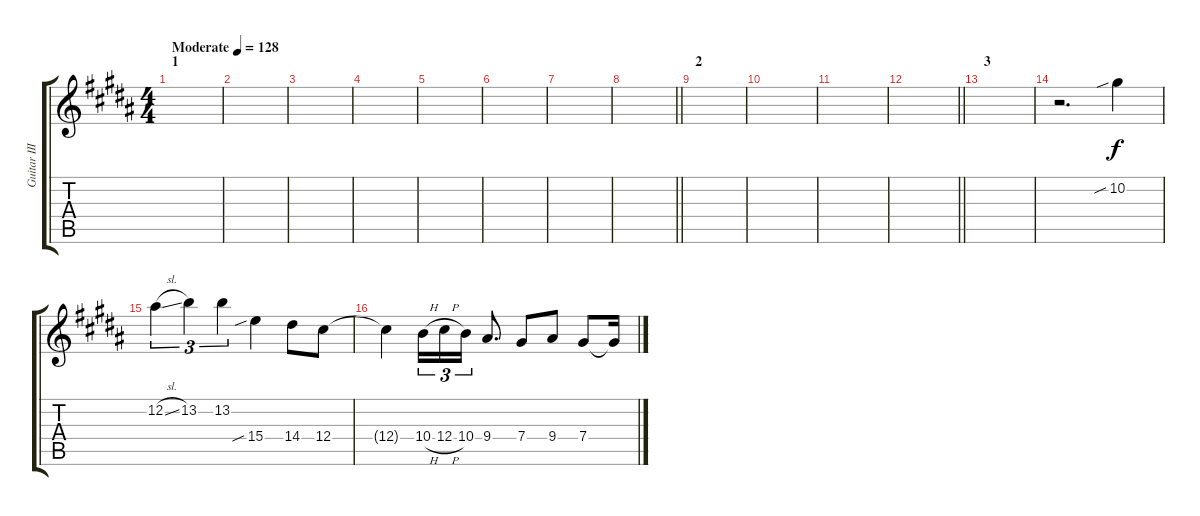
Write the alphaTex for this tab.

\track ("Guitar III" "Guitar III") {instrument overdrivenguitar}
\staff {score tabs}
\tuning (Eb4 Bb3 Gb3 Db3 Ab2 Db2) {hide}
\ts (4 4)
\section ("" "1")
\tempo (128 "Moderate")
\clef g2
\ks g#minor
|
|
|
|
|
|
|
\barLineRight lightlight
|
\section ("" "2")
|
|
|
\barLineRight lightlight
|
\section ("" "3")
|
r.2{d} 10.2{sib}.4 |
12.2{sl}.4{tu (3 2)} 13.2.4{tu (3 2)} 13.2.4{tu (3 2)} 15.4{sib}.4 14.4.8 12.4.8 |
12.4{t}.4 10.4{h}.16{tu (3 2)} 12.4{h}.16{tu (3 2)} 10.4.16{tu (3 2)} 9.4.8{d} 7.4.8 9.4.8 7.4.8 7.4{t}.16
